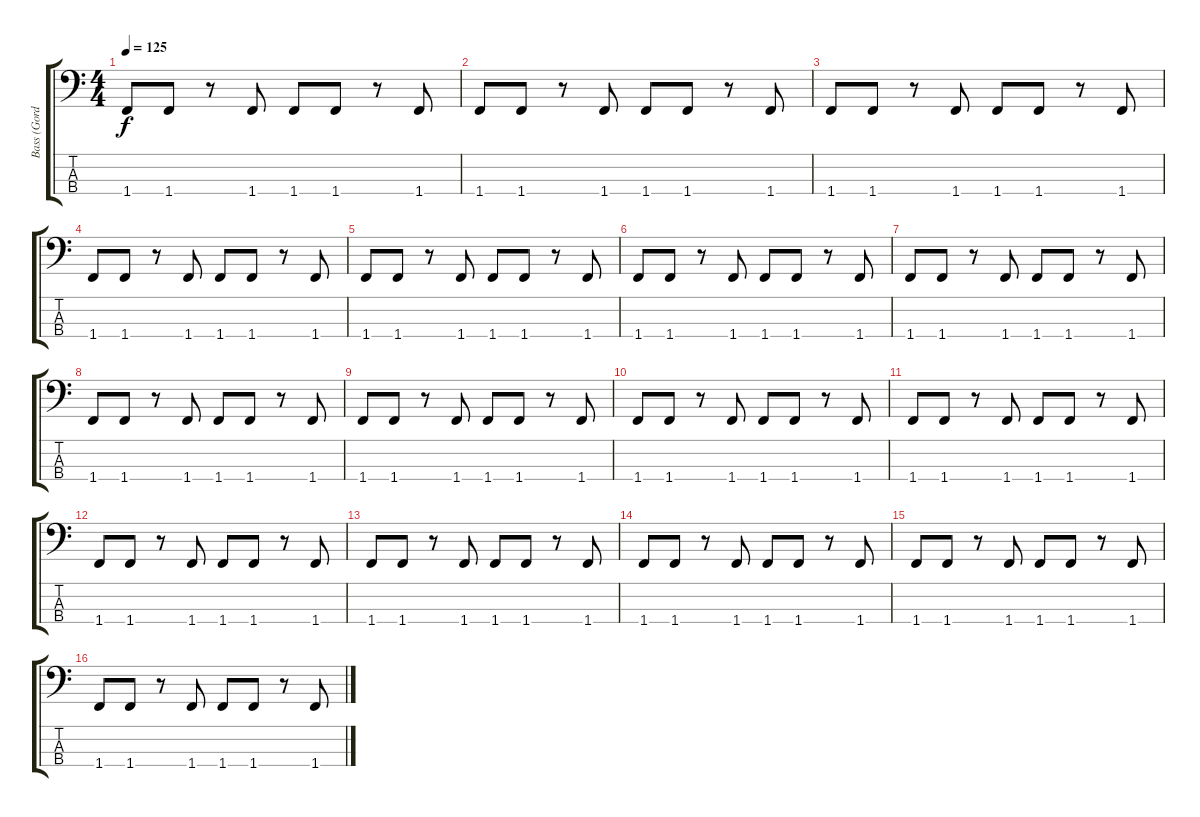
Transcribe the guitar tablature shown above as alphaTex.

\track ("Bass (Gorden)" "Bass (Gord") {instrument electricbassfinger}
\staff {score tabs}
\tuning (G2 D2 A1 E1) {hide}
\ts (4 4)
\tempo 125
\clef f4
\ks c
1.4.8{dy f} 1.4.8 r.8 1.4.8 1.4.8 1.4.8 r.8 1.4.8 |
1.4.8 1.4.8 r.8 1.4.8 1.4.8 1.4.8 r.8 1.4.8 |
1.4.8 1.4.8 r.8 1.4.8 1.4.8 1.4.8 r.8 1.4.8 |
1.4.8 1.4.8 r.8 1.4.8 1.4.8 1.4.8 r.8 1.4.8 |
1.4.8 1.4.8 r.8 1.4.8 1.4.8 1.4.8 r.8 1.4.8 |
1.4.8 1.4.8 r.8 1.4.8 1.4.8 1.4.8 r.8 1.4.8 |
1.4.8 1.4.8 r.8 1.4.8 1.4.8 1.4.8 r.8 1.4.8 |
1.4.8 1.4.8 r.8 1.4.8 1.4.8 1.4.8 r.8 1.4.8 |
1.4.8 1.4.8 r.8 1.4.8 1.4.8 1.4.8 r.8 1.4.8 |
1.4.8 1.4.8 r.8 1.4.8 1.4.8 1.4.8 r.8 1.4.8 |
1.4.8 1.4.8 r.8 1.4.8 1.4.8 1.4.8 r.8 1.4.8 |
1.4.8 1.4.8 r.8 1.4.8 1.4.8 1.4.8 r.8 1.4.8 |
1.4.8 1.4.8 r.8 1.4.8 1.4.8 1.4.8 r.8 1.4.8 |
1.4.8 1.4.8 r.8 1.4.8 1.4.8 1.4.8 r.8 1.4.8 |
1.4.8 1.4.8 r.8 1.4.8 1.4.8 1.4.8 r.8 1.4.8 |
1.4.8 1.4.8 r.8 1.4.8 1.4.8 1.4.8 r.8 1.4.8
